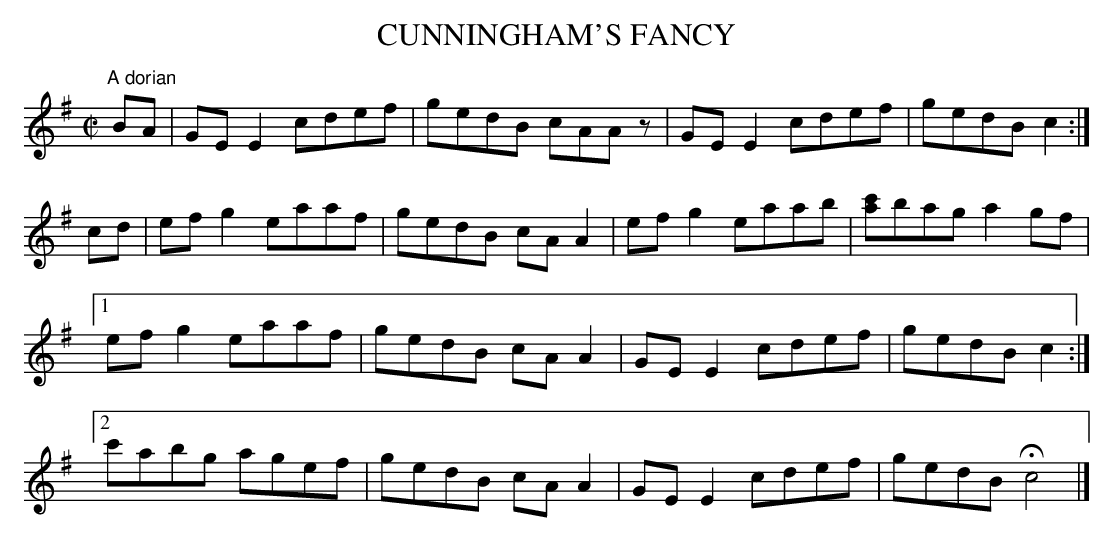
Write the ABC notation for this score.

X:1
T:CUNNINGHAM'S FANCY
M:C|
L:1/8
K:G
"^A dorian"
BA|GEE2 cdef|gedB cAAz|GEE2 cdef|gedB c2:|
cd|efg2 eaaf|gedB cAA2|efg2 eaab|[ac']bag a2gf|
[1 efg2 eaaf|gedB cAA2|GEE2 cdef|gedB c2:|
[2 c'abg agef|gedB cAA2|GEE2 cdef|gedB Hc4|]
